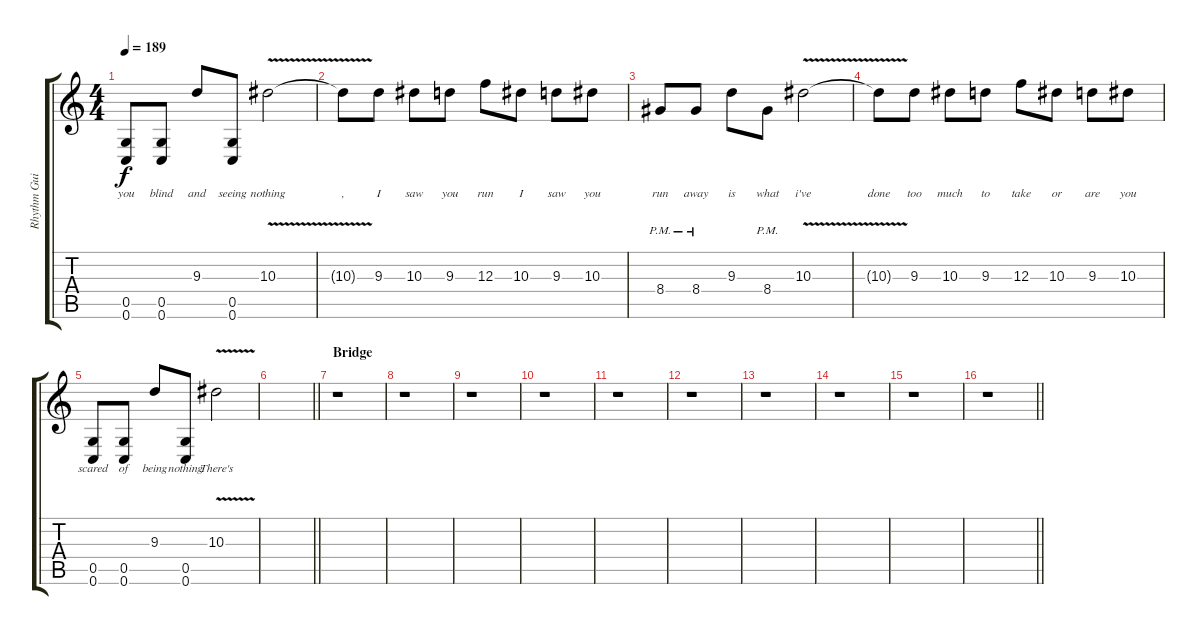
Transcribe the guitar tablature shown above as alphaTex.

\track ("Rhythm Guitar" "Rhythm Gui") {instrument distortionguitar}
\staff {score tabs}
\tuning (D4 A3 F3 C3 G2 C2) {hide}
\ts (4 4)
\tempo 189
\clef g2
\ks c
(0.5 0.6).8{lyrics (0 "you") lyrics (1 "") lyrics (2 "") lyrics (3 "") lyrics (4 "") dy f} (0.5 0.6).8{lyrics (0 "blind") lyrics (1 "") lyrics (2 "") lyrics (3 "") lyrics (4 "")} 9.3.8{lyrics (0 "and") lyrics (1 "") lyrics (2 "") lyrics (3 "") lyrics (4 "")} (0.5 0.6).8{lyrics (0 "seeing") lyrics (1 "") lyrics (2 "") lyrics (3 "") lyrics (4 "")} 10.3{v}.2{lyrics (0 "nothing") lyrics (1 "") lyrics (2 "") lyrics (3 "") lyrics (4 "")} |
10.3{t}.8{lyrics (0 ",") lyrics (1 "") lyrics (2 "") lyrics (3 "") lyrics (4 "")} 9.3.8{lyrics (0 "I") lyrics (1 "") lyrics (2 "") lyrics (3 "") lyrics (4 "")} 10.3.8{lyrics (0 "saw") lyrics (1 "") lyrics (2 "") lyrics (3 "") lyrics (4 "")} 9.3.8{lyrics (0 "you") lyrics (1 "") lyrics (2 "") lyrics (3 "") lyrics (4 "")} 12.3.8{lyrics (0 "run") lyrics (1 "") lyrics (2 "") lyrics (3 "") lyrics (4 "")} 10.3.8{lyrics (0 "I") lyrics (1 "") lyrics (2 "") lyrics (3 "") lyrics (4 "")} 9.3.8{lyrics (0 "saw") lyrics (1 "") lyrics (2 "") lyrics (3 "") lyrics (4 "")} 10.3.8{lyrics (0 "you") lyrics (1 "") lyrics (2 "") lyrics (3 "") lyrics (4 "")} |
8.4{pm}.8{lyrics (0 "run") lyrics (1 "") lyrics (2 "") lyrics (3 "") lyrics (4 "")} 8.4{pm}.8{lyrics (0 "away") lyrics (1 "") lyrics (2 "") lyrics (3 "") lyrics (4 "")} 9.3.8{lyrics (0 "is") lyrics (1 "") lyrics (2 "") lyrics (3 "") lyrics (4 "")} 8.4{pm}.8{lyrics (0 "what") lyrics (1 "") lyrics (2 "") lyrics (3 "") lyrics (4 "")} 10.3{v}.2{lyrics (0 "i've") lyrics (1 "") lyrics (2 "") lyrics (3 "") lyrics (4 "")} |
10.3{t}.8{lyrics (0 "done") lyrics (1 "") lyrics (2 "") lyrics (3 "") lyrics (4 "")} 9.3.8{lyrics (0 "too") lyrics (1 "") lyrics (2 "") lyrics (3 "") lyrics (4 "")} 10.3.8{lyrics (0 "much") lyrics (1 "") lyrics (2 "") lyrics (3 "") lyrics (4 "")} 9.3.8{lyrics (0 "to") lyrics (1 "") lyrics (2 "") lyrics (3 "") lyrics (4 "")} 12.3.8{lyrics (0 "take") lyrics (1 "") lyrics (2 "") lyrics (3 "") lyrics (4 "")} 10.3.8{lyrics (0 "or") lyrics (1 "") lyrics (2 "") lyrics (3 "") lyrics (4 "")} 9.3.8{lyrics (0 "are") lyrics (1 "") lyrics (2 "") lyrics (3 "") lyrics (4 "")} 10.3.8{lyrics (0 "you") lyrics (1 "") lyrics (2 "") lyrics (3 "") lyrics (4 "")} |
(0.5 0.6).8{lyrics (0 "scared") lyrics (1 "") lyrics (2 "") lyrics (3 "") lyrics (4 "")} (0.5 0.6).8{lyrics (0 "of") lyrics (1 "") lyrics (2 "") lyrics (3 "") lyrics (4 "")} 9.3.8{lyrics (0 "being") lyrics (1 "") lyrics (2 "") lyrics (3 "") lyrics (4 "")} (0.5 0.6).8{lyrics (0 "nothing") lyrics (1 "") lyrics (2 "") lyrics (3 "") lyrics (4 "")} 10.3{v}.2{lyrics (0 "There's") lyrics (1 "") lyrics (2 "") lyrics (3 "") lyrics (4 "")} |
\barLineRight lightlight
|
\section ("" "Bridge")
r.1 |
r.1 |
r.1 |
r.1 |
r.1 |
r.1 |
r.1 |
r.1 |
r.1 |
\barLineRight lightlight
r.1
